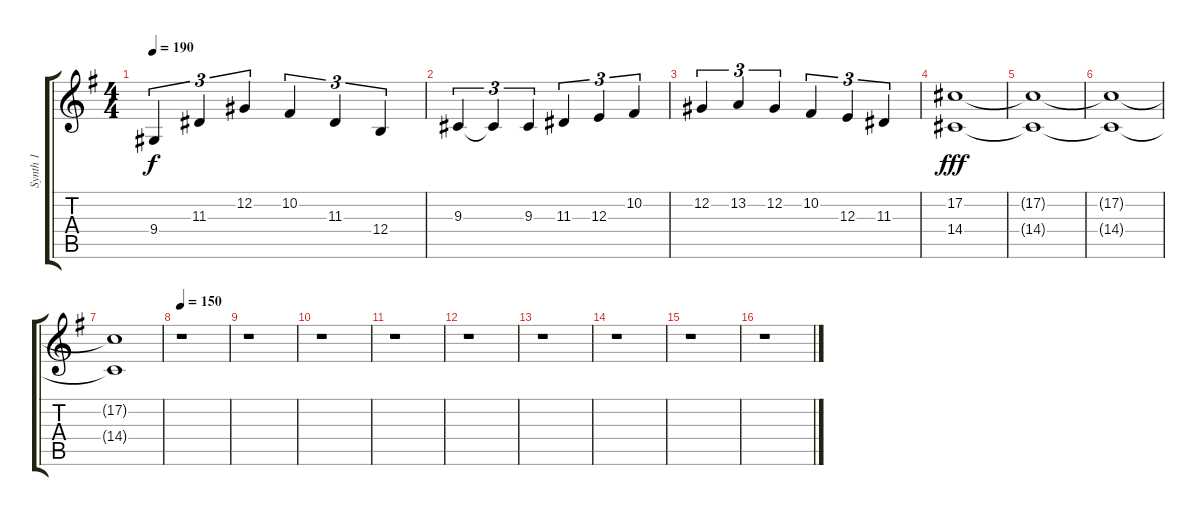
\track ("Synth 1" "Synth 1") {instrument choiraahs}
\staff {score tabs}
\tuning (Db4 Ab3 E3 B2 Gb2 Db2) {hide}
\ts (4 4)
\tempo 190
\clef g2
\ks g
9.4.4{tu (3 2) dy f} 11.3.4{tu (3 2)} 12.2.4{tu (3 2)} 10.2.4{tu (3 2)} 11.3.4{tu (3 2)} 12.4.4{tu (3 2)} |
9.3.4{tu (3 2)} 9.3{t}.4{tu (3 2)} 9.3.4{tu (3 2)} 11.3.4{tu (3 2)} 12.3.4{tu (3 2)} 10.2.4{tu (3 2)} |
12.2.4{tu (3 2)} 13.2.4{tu (3 2)} 12.2.4{tu (3 2)} 10.2.4{tu (3 2)} 12.3.4{tu (3 2)} 11.3.4{tu (3 2)} |
(17.2 14.4).1{dy fff} |
(17.2{t} 14.4{t}).1 |
(17.2{t} 14.4{t}).1 |
(17.2{t} 14.4{t}).1 |
\tempo 150
r.1 |
r.1 |
r.1 |
r.1 |
r.1 |
r.1 |
r.1 |
r.1 |
r.1
